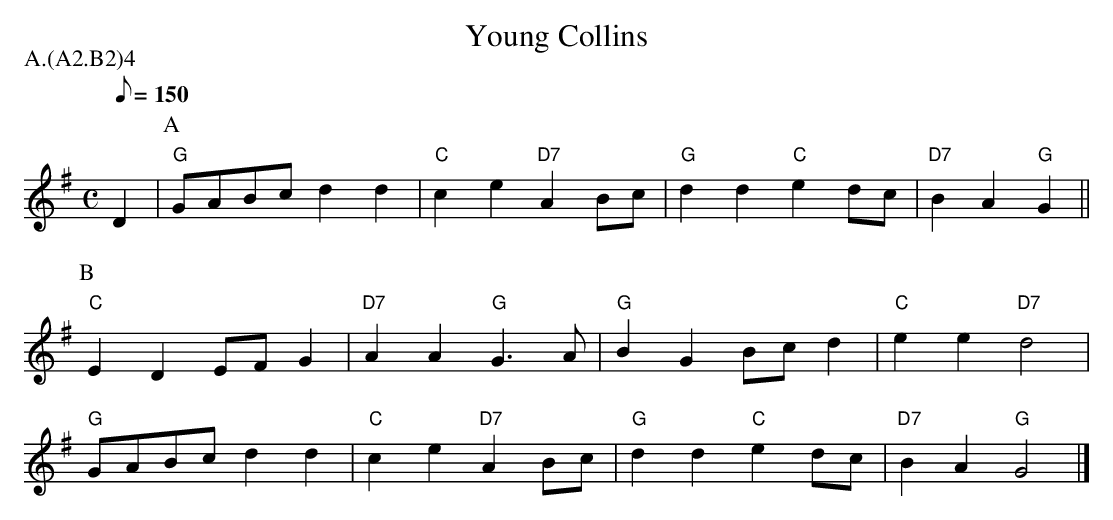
X:1
T: Young Collins
P: A.(A2.B2)4
M: C
K: G
L: 1/8
Q: 150
D2 |\
P: A
"G" GABc d2 d2 | "C" c2 e2 "D7" A2 Bc | "G" d2 d2 "C" e2 dc |\
"D7" B2 A2 "G" G2 ||
P: B
"C" E2 D2 EF G2 | "D7" A2 A2 "G" G2>A2 | "G" B2 G2 Bc d2 |\
"C" e2 e2 "D7" d4 |
"G" GABc d2 d2 | "C" c2 e2 "D7" A2 Bc | "G" d2 d2 "C" e2 dc |\
"D7" B2 A2 "G" G4 |]
